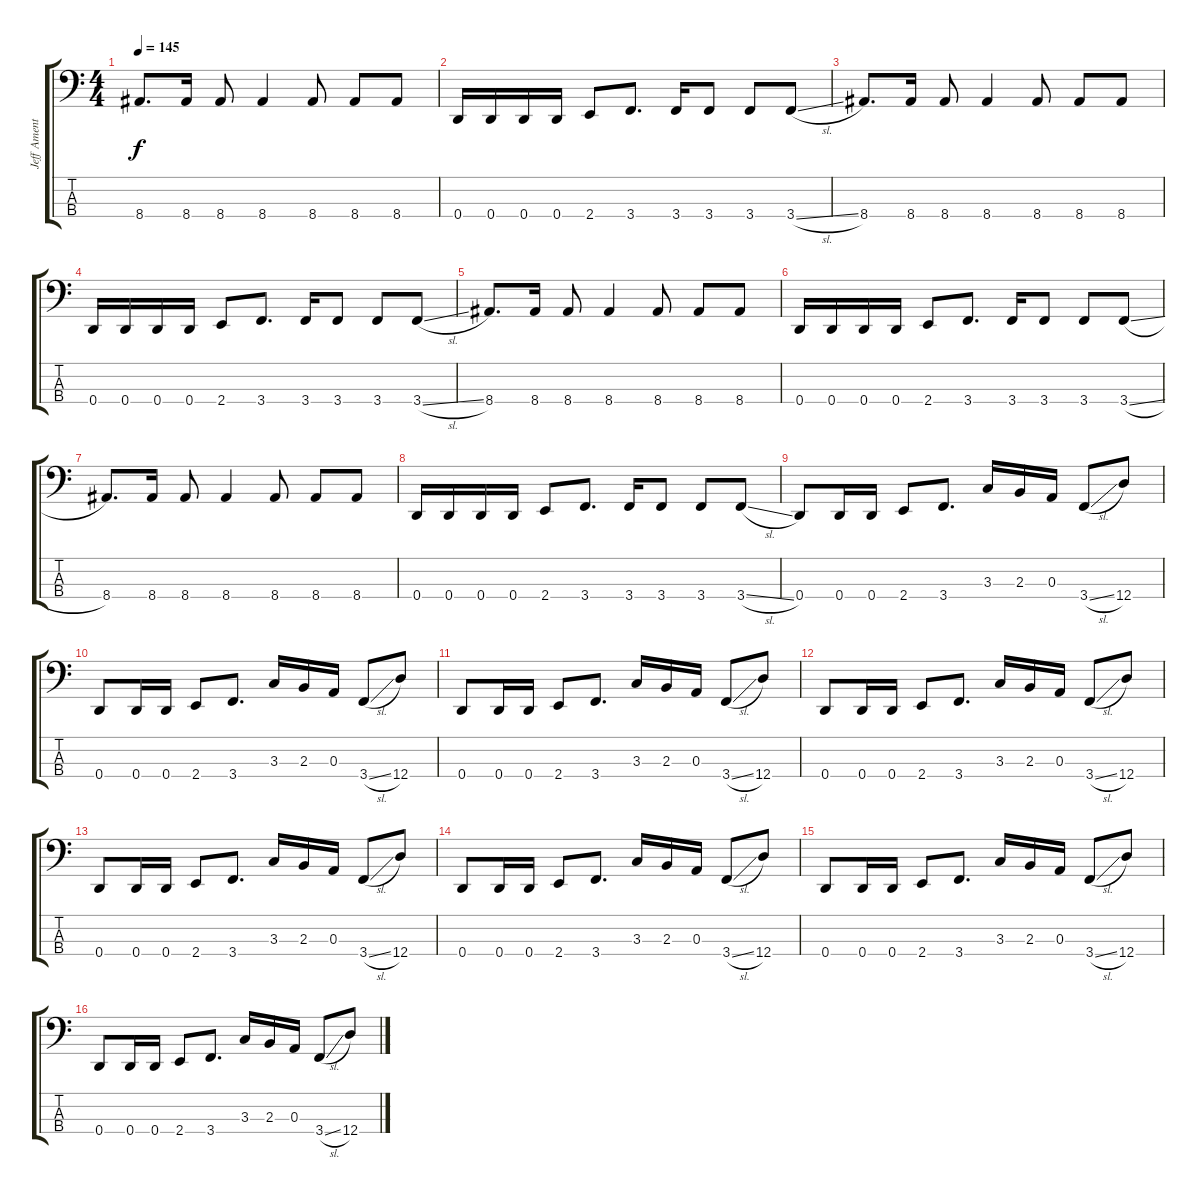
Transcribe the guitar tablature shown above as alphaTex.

\track ("Jeff Ament" "Jeff Ament") {instrument electricbassfinger}
\staff {score tabs}
\tuning (G2 D2 A1 D1) {hide}
\ts (4 4)
\tempo 145
\clef f4
\ks c
8.4.8{d dy f} 8.4.16 8.4.8 8.4.4 8.4.8 8.4.8 8.4.8 |
0.4.16 0.4.16 0.4.16 0.4.16 2.4.8 3.4.8{d} 3.4.16 3.4.8 3.4.8 3.4{sl}.8 |
8.4.8{d} 8.4.16 8.4.8 8.4.4 8.4.8 8.4.8 8.4.8 |
0.4.16 0.4.16 0.4.16 0.4.16 2.4.8 3.4.8{d} 3.4.16 3.4.8 3.4.8 3.4{sl}.8 |
8.4.8{d} 8.4.16 8.4.8 8.4.4 8.4.8 8.4.8 8.4.8 |
0.4.16 0.4.16 0.4.16 0.4.16 2.4.8 3.4.8{d} 3.4.16 3.4.8 3.4.8 3.4{sl}.8 |
8.4.8{d} 8.4.16 8.4.8 8.4.4 8.4.8 8.4.8 8.4.8 |
0.4.16 0.4.16 0.4.16 0.4.16 2.4.8 3.4.8{d} 3.4.16 3.4.8 3.4.8 3.4{sl}.8 |
0.4.8 0.4.16 0.4.16 2.4.8 3.4.8{d} 3.3.16 2.3.16 0.3.16 3.4{sl}.8 12.4.8 |
0.4.8 0.4.16 0.4.16 2.4.8 3.4.8{d} 3.3.16 2.3.16 0.3.16 3.4{sl}.8 12.4.8 |
0.4.8 0.4.16 0.4.16 2.4.8 3.4.8{d} 3.3.16 2.3.16 0.3.16 3.4{sl}.8 12.4.8 |
0.4.8 0.4.16 0.4.16 2.4.8 3.4.8{d} 3.3.16 2.3.16 0.3.16 3.4{sl}.8 12.4.8 |
0.4.8 0.4.16 0.4.16 2.4.8 3.4.8{d} 3.3.16 2.3.16 0.3.16 3.4{sl}.8 12.4.8 |
0.4.8 0.4.16 0.4.16 2.4.8 3.4.8{d} 3.3.16 2.3.16 0.3.16 3.4{sl}.8 12.4.8 |
0.4.8 0.4.16 0.4.16 2.4.8 3.4.8{d} 3.3.16 2.3.16 0.3.16 3.4{sl}.8 12.4.8 |
0.4.8 0.4.16 0.4.16 2.4.8 3.4.8{d} 3.3.16 2.3.16 0.3.16 3.4{sl}.8 12.4.8
